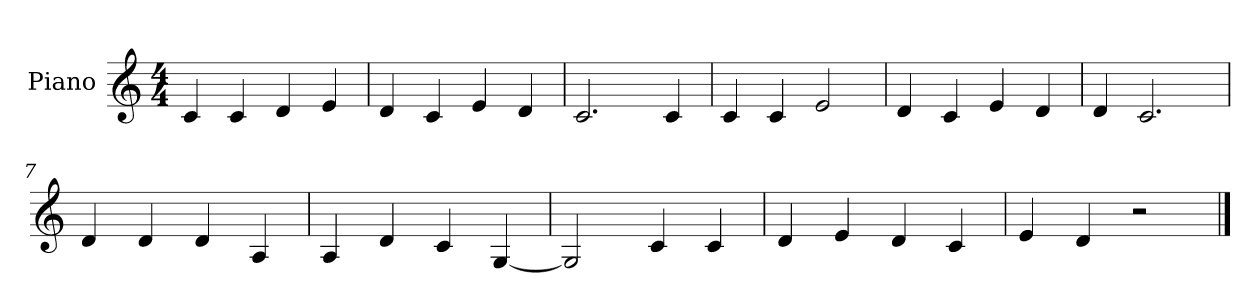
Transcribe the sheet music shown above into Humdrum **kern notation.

**kern
*part1
*staff1
*I"Piano
*I'Pno
*clefG2
*M4/4
*MM120
=1
4c
4c
4d
4e
=2
4d
4c
4e
4d
=3
2.c
4c
=4
4c
4c
2e
=5
4d
4c
4e
4d
=6
4d
2.c
=7
4d
4d
4d
4A
=8
4A
4d
4c
[4G
=9
2G]
4c
4c
=10
4d
4e
4d
4c
=11
4e
4d
2r
==
*-
